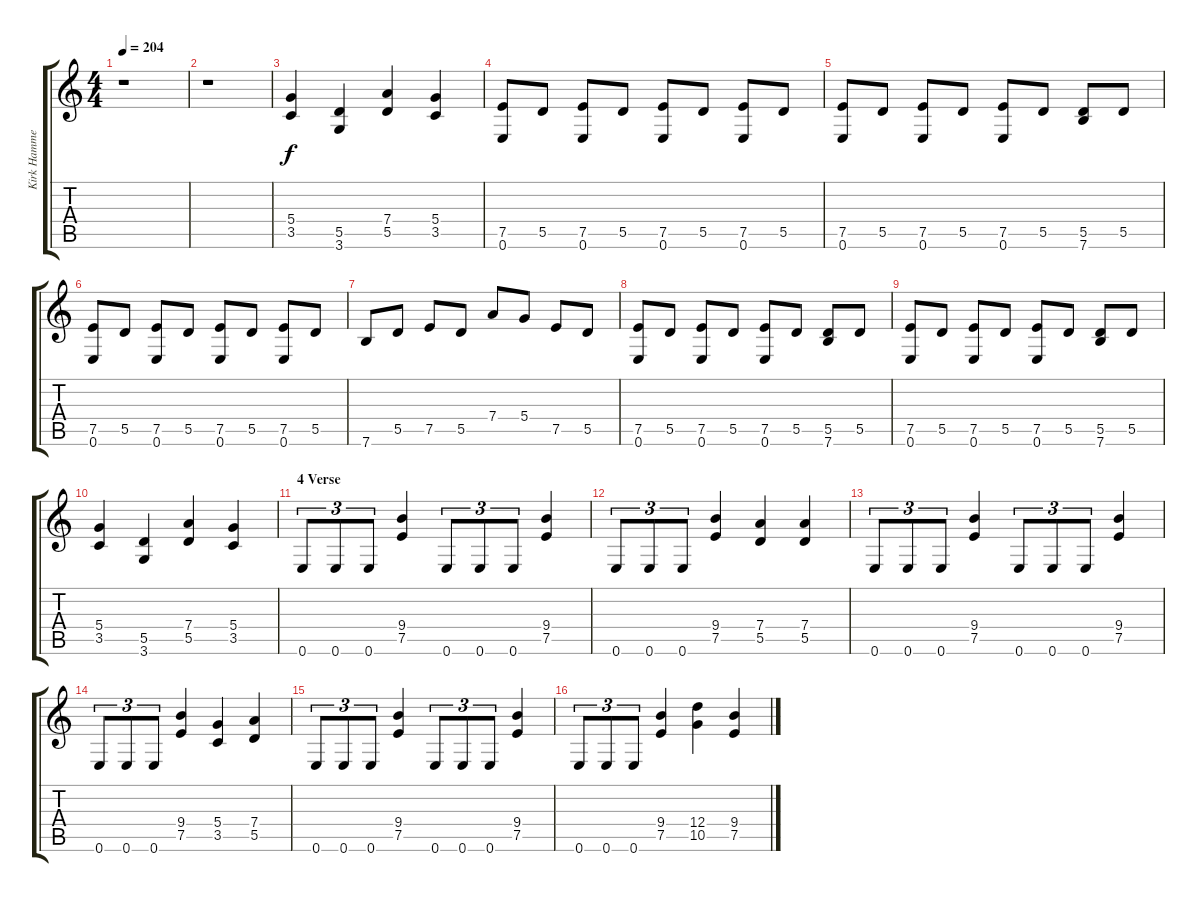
\track ("Kirk Hammet (Guitar 2)" "Kirk Hamme") {instrument distortionguitar}
\staff {score tabs}
\tuning (E4 B3 G3 D3 A2 E2) {hide}
\ts (4 4)
\tempo 204
\clef g2
\ks c
r.1{dy f} |
r.1 |
(5.4 3.5).4 (5.5 3.6).4 (7.4 5.5).4 (5.4 3.5).4 |
(7.5 0.6).8 5.5.8 (7.5 0.6).8 5.5.8 (7.5 0.6).8 5.5.8 (7.5 0.6).8 5.5.8 |
(7.5 0.6).8 5.5.8 (7.5 0.6).8 5.5.8 (7.5 0.6).8 5.5.8 (5.5 7.6).8 5.5.8 |
(7.5 0.6).8 5.5.8 (7.5 0.6).8 5.5.8 (7.5 0.6).8 5.5.8 (7.5 0.6).8 5.5.8 |
7.6.8 5.5.8 7.5.8 5.5.8 7.4.8 5.4.8 7.5.8 5.5.8 |
(7.5 0.6).8 5.5.8 (7.5 0.6).8 5.5.8 (7.5 0.6).8 5.5.8 (5.5 7.6).8 5.5.8 |
(7.5 0.6).8 5.5.8 (7.5 0.6).8 5.5.8 (7.5 0.6).8 5.5.8 (5.5 7.6).8 5.5.8 |
(5.4 3.5).4 (5.5 3.6).4 (7.4 5.5).4 (5.4 3.5).4 |
\section ("" "4 Verse")
0.6.8{tu (3 2)} 0.6.8{tu (3 2)} 0.6.8{tu (3 2)} (9.4 7.5).4 0.6.8{tu (3 2)} 0.6.8{tu (3 2)} 0.6.8{tu (3 2)} (9.4 7.5).4 |
0.6.8{tu (3 2)} 0.6.8{tu (3 2)} 0.6.8{tu (3 2)} (9.4 7.5).4 (7.4 5.5).4 (7.4 5.5).4 |
0.6.8{tu (3 2)} 0.6.8{tu (3 2)} 0.6.8{tu (3 2)} (9.4 7.5).4 0.6.8{tu (3 2)} 0.6.8{tu (3 2)} 0.6.8{tu (3 2)} (9.4 7.5).4 |
0.6.8{tu (3 2)} 0.6.8{tu (3 2)} 0.6.8{tu (3 2)} (9.4 7.5).4 (5.4 3.5).4 (7.4 5.5).4 |
0.6.8{tu (3 2)} 0.6.8{tu (3 2)} 0.6.8{tu (3 2)} (9.4 7.5).4 0.6.8{tu (3 2)} 0.6.8{tu (3 2)} 0.6.8{tu (3 2)} (9.4 7.5).4 |
0.6.8{tu (3 2)} 0.6.8{tu (3 2)} 0.6.8{tu (3 2)} (9.4 7.5).4 (12.4 10.5).4 (9.4 7.5).4
